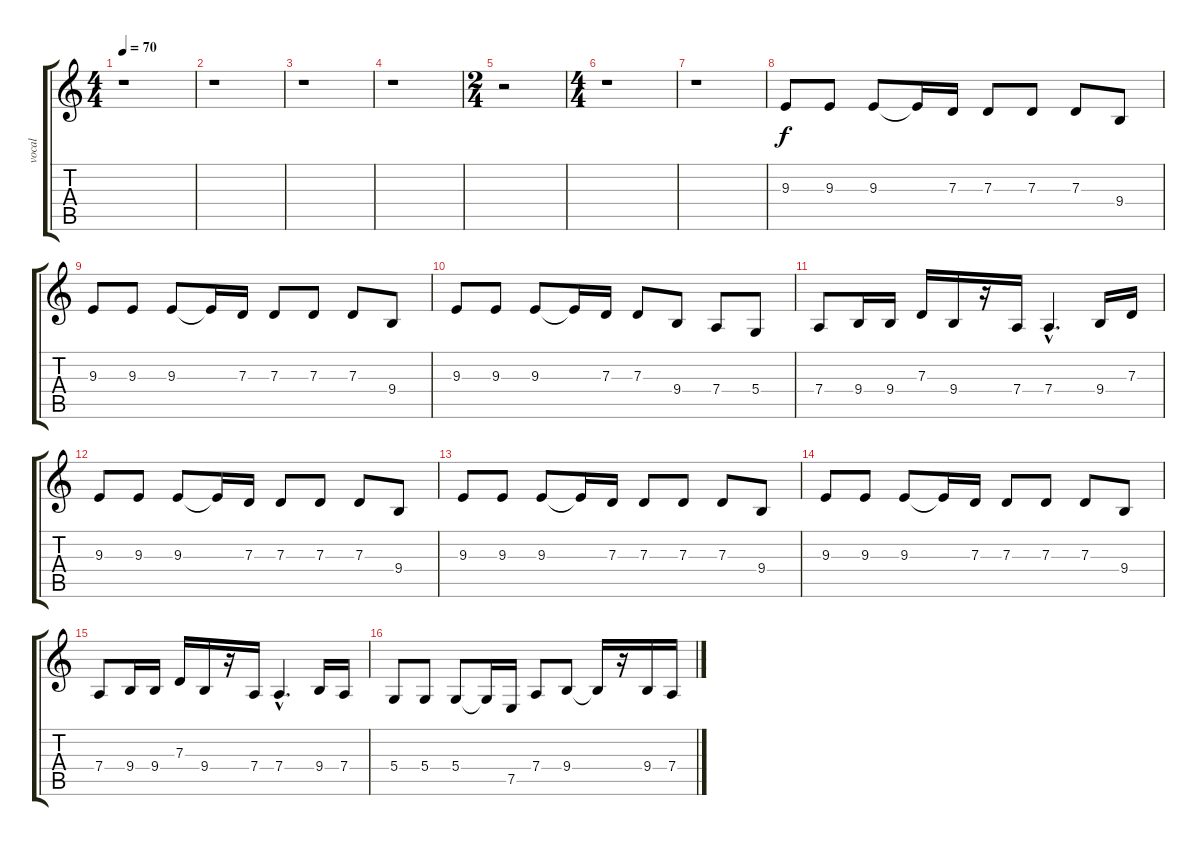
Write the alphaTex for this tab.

\track ("vocal" "vocal") {instrument lead6voice}
\staff {score tabs}
\tuning (E4 B3 G3 D3 A2 E2) {hide}
\ts (4 4)
\tempo 70
\clef g2
\ks c
r.1{dy f} |
r.1 |
r.1 |
r.1 |
\ts (2 4)
r.2 |
\ts (4 4)
r.1 |
r.1 |
9.3.8 9.3.8 9.3.8 9.3{t}.16 7.3.16 7.3.8 7.3.8 7.3.8 9.4.8 |
9.3.8 9.3.8 9.3.8 9.3{t}.16 7.3.16 7.3.8 7.3.8 7.3.8 9.4.8 |
9.3.8 9.3.8 9.3.8 9.3{t}.16 7.3.16 7.3.8 9.4.8 7.4.8 5.4.8 |
7.4.8 9.4.16 9.4.16 7.3.16 9.4.16 r.16 7.4.16 7.4{hac}.4{d} 9.4.16 7.3.16 |
9.3.8 9.3.8 9.3.8 9.3{t}.16 7.3.16 7.3.8 7.3.8 7.3.8 9.4.8 |
9.3.8 9.3.8 9.3.8 9.3{t}.16 7.3.16 7.3.8 7.3.8 7.3.8 9.4.8 |
9.3.8 9.3.8 9.3.8 9.3{t}.16 7.3.16 7.3.8 7.3.8 7.3.8 9.4.8 |
7.4.8 9.4.16 9.4.16 7.3.16 9.4.16 r.16 7.4.16 7.4{hac}.4{d} 9.4.16 7.4.16 |
5.4.8 5.4.8 5.4.8 5.4{t}.16 7.5.16 7.4.8 9.4.8 9.4{t}.16 r.16 9.4.16 7.4.16
